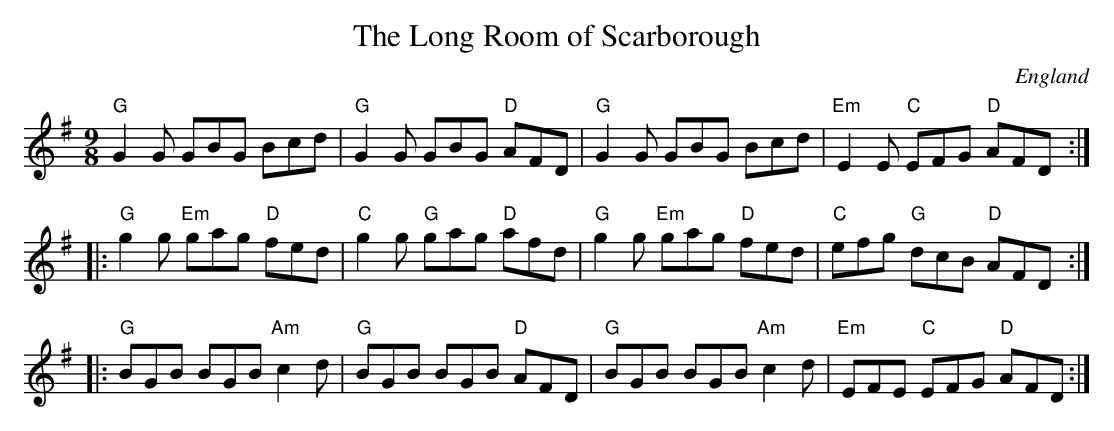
X:1
T:Long Room of Scarborough, The
O:England
M:9/8
L:1/8
K:G
"G"G2 G GBG Bcd|"G"G2 G GBG "D"AFD|\
"G"G2 G GBG Bcd|"Em"E2 E "C"EFG "D"AFD:|
|:"G"g2 g "Em"gag "D"fed|"C"g2 g "G"gag "D"afd|\
"G"g2 g "Em"gag "D"fed|"C"efg "G"dcB "D"AFD:|
|:"G"BGB BGB "Am"c2 d|"G"BGB BGB "D"AFD|\
"G"BGB BGB "Am"c2 d|"Em"EFE "C"EFG "D"AFD:|
